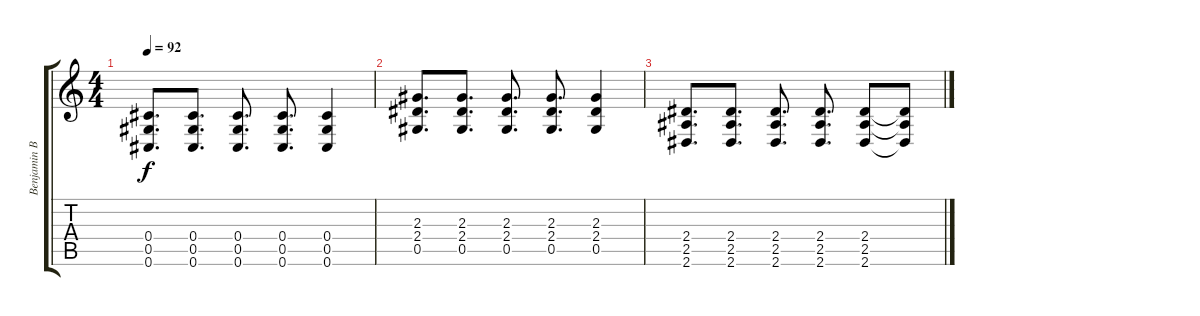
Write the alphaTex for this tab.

\track ("Benjamin Burnley" "Benjamin B") {instrument distortionguitar}
\staff {score tabs}
\tuning (Eb4 Bb3 Gb3 Db3 Ab2 Db2) {hide}
\ts (4 4)
\tempo 92
\clef g2
\ks c
(0.4 0.5 0.6).8{d dy f} (0.4 0.5 0.6).8{d} (0.4 0.5 0.6).8{d} (0.4 0.5 0.6).8{d} (0.4 0.5 0.6).4 |
(2.3 2.4 0.5).8{d} (2.3 2.4 0.5).8{d} (2.3 2.4 0.5).8{d} (2.3 2.4 0.5).8{d} (2.3 2.4 0.5).4 |
(2.4 2.5 2.6).8{d} (2.4 2.5 2.6).8{d} (2.4 2.5 2.6).8{d} (2.4 2.5 2.6).8{d} (2.4 2.5 2.6).8 (2.4{t} 2.5{t} 2.6{t}).8
